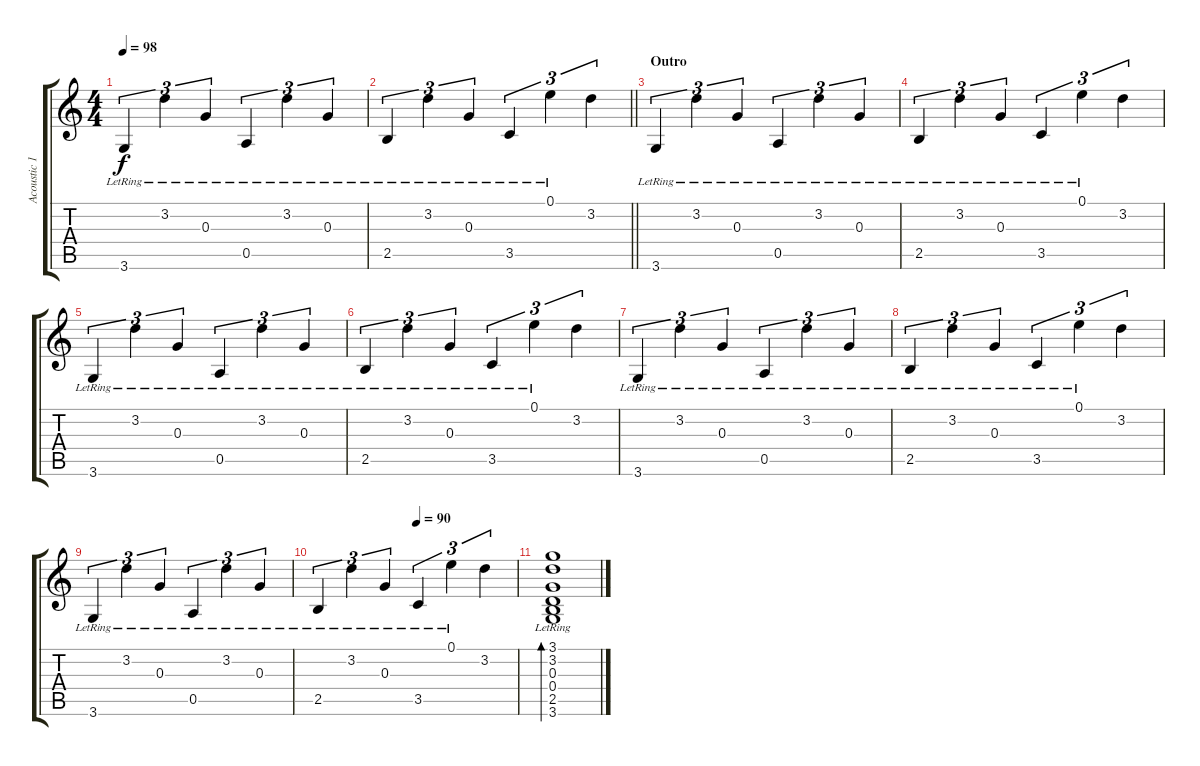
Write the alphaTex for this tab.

\track ("Acoustic 1" "Acoustic 1") {instrument acousticguitarsteel}
\staff {score tabs}
\tuning (E4 B3 G3 D3 A2 E2) {hide}
\ts (4 4)
\tempo 98
\clef g2
\ks c
3.6{lr}.4{tu (3 2) dy f} 3.2{lr}.4{tu (3 2)} 0.3{lr}.4{tu (3 2)} 0.5{lr}.4{tu (3 2)} 3.2{lr}.4{tu (3 2)} 0.3{lr}.4{tu (3 2)} |
\barLineRight lightlight
2.5{lr}.4{tu (3 2)} 3.2{lr}.4{tu (3 2)} 0.3{lr}.4{tu (3 2)} 3.5{lr}.4{tu (3 2)} 0.1{lr}.4{tu (3 2)} 3.2.4{tu (3 2)} |
\section ("" "Outro")
3.6{lr}.4{tu (3 2)} 3.2{lr}.4{tu (3 2)} 0.3{lr}.4{tu (3 2)} 0.5{lr}.4{tu (3 2)} 3.2{lr}.4{tu (3 2)} 0.3{lr}.4{tu (3 2)} |
2.5{lr}.4{tu (3 2)} 3.2{lr}.4{tu (3 2)} 0.3{lr}.4{tu (3 2)} 3.5{lr}.4{tu (3 2)} 0.1{lr}.4{tu (3 2)} 3.2.4{tu (3 2)} |
3.6{lr}.4{tu (3 2)} 3.2{lr}.4{tu (3 2)} 0.3{lr}.4{tu (3 2)} 0.5{lr}.4{tu (3 2)} 3.2{lr}.4{tu (3 2)} 0.3{lr}.4{tu (3 2)} |
2.5{lr}.4{tu (3 2)} 3.2{lr}.4{tu (3 2)} 0.3{lr}.4{tu (3 2)} 3.5{lr}.4{tu (3 2)} 0.1{lr}.4{tu (3 2)} 3.2.4{tu (3 2)} |
3.6{lr}.4{tu (3 2)} 3.2{lr}.4{tu (3 2)} 0.3{lr}.4{tu (3 2)} 0.5{lr}.4{tu (3 2)} 3.2{lr}.4{tu (3 2)} 0.3{lr}.4{tu (3 2)} |
2.5{lr}.4{tu (3 2)} 3.2{lr}.4{tu (3 2)} 0.3{lr}.4{tu (3 2)} 3.5{lr}.4{tu (3 2)} 0.1{lr}.4{tu (3 2)} 3.2.4{tu (3 2)} |
3.6{lr}.4{tu (3 2)} 3.2{lr}.4{tu (3 2)} 0.3{lr}.4{tu (3 2)} 0.5{lr}.4{tu (3 2)} 3.2{lr}.4{tu (3 2)} 0.3{lr}.4{tu (3 2)} |
\tempo (90 0.5)
2.5{lr}.4{tu (3 2)} 3.2{lr}.4{tu (3 2)} 0.3{lr}.4{tu (3 2)} 3.5{lr}.4{tu (3 2)} 0.1{lr}.4{tu (3 2)} 3.2.4{tu (3 2)} |
(3.1{lr} 3.2{lr} 0.3{lr} 0.4{lr} 2.5{lr} 3.6{lr}).1{bd 240}
